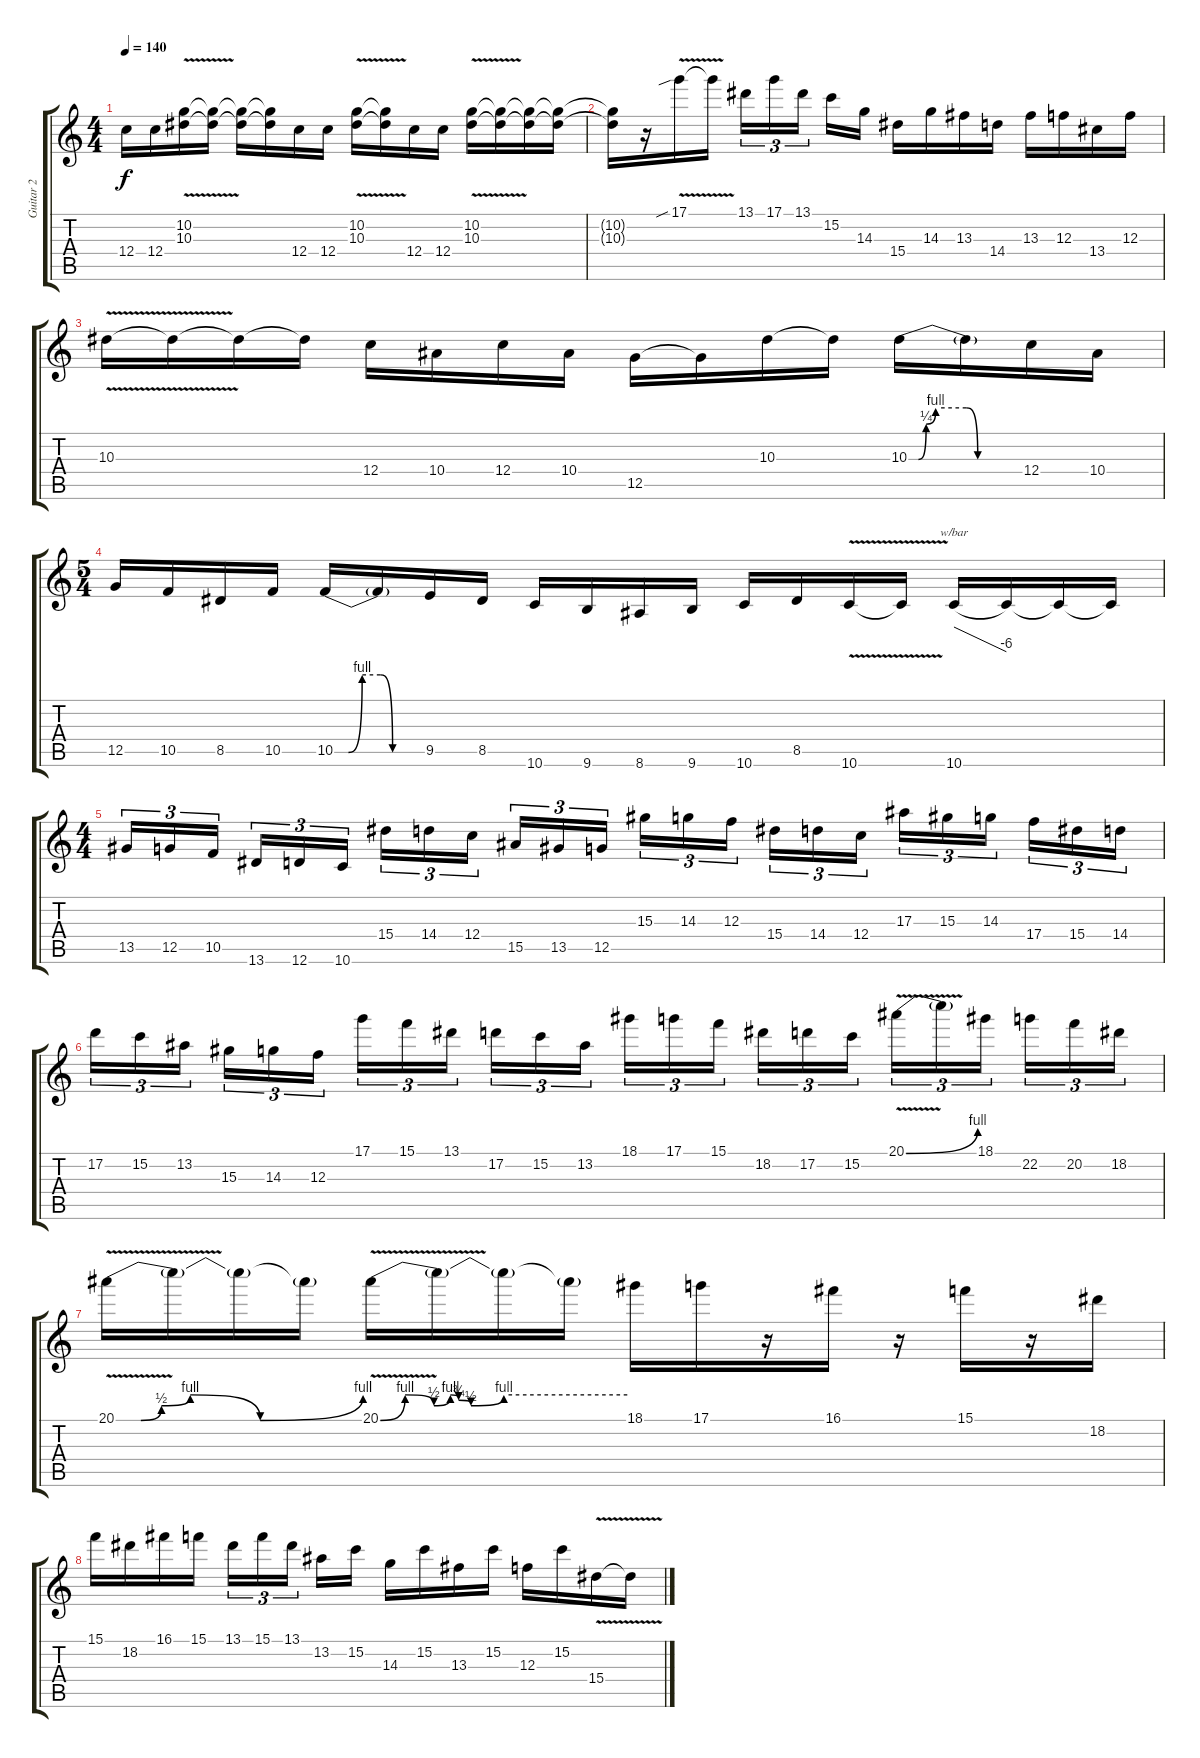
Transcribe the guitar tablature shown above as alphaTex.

\track ("Guitar 2" "Guitar 2") {instrument distortionguitar}
\staff {score tabs}
\tuning (D4 A3 F3 C3 G2 D2) {hide}
\ts (4 4)
\tempo 140
\clef g2
\ks c
12.4.16{dy f} 12.4.16 (10.2{v} 10.3{v}).16 (10.2{t} 10.3{t}).16 (10.2{t} 10.3{t}).16 (10.2{t} 10.3{t}).16 12.4.16 12.4.16 (10.2{v} 10.3{v}).16 (10.2{t} 10.3{t}).16 12.4.16 12.4.16 (10.2{v} 10.3{v}).16 (10.2{t} 10.3{t}).16 (10.2{t} 10.3{t}).16 (10.2{t} 10.3{t}).16 |
(10.2{t} 10.3{t}).16 r.16 17.1{v sib}.16 17.1{t}.16 13.1.16{tu (3 2)} 17.1.16{tu (3 2)} 13.1.16{tu (3 2)} 15.2.16 14.3.16 15.4.16 14.3.16 13.3.16 14.4.16 13.3.16 12.3.16 13.4.16 12.3.16 |
10.3{v}.16 10.3{t}.16 10.3{t}.16 10.3{t}.16 12.4.16 10.4.16 12.4.16 10.4.16 12.5.16 12.5{t}.16 10.3.16 10.3{t}.16 10.3{be (custom 0 0 3 0 5 0 9 1 14 4 30 4 36 0 40 0 53 0 57 0 60 0)}.16 10.3{t}.16 12.4.16 10.4.16 |
\ts (5 4)
12.5.16 10.5.16 8.5.16 10.5.16 10.5{be (custom 0 0 9 0 18 4 30 4 38 0 48 0 60 0)}.16 10.5{t}.16 9.5.16 8.5.16 10.6.16 9.6.16 8.6.16 9.6.16 10.6.16 8.5.16 10.6{v}.16 10.6{t}.16 10.6.16{tbe (dive default 0 0 60 -24)} 10.6{t}.16 10.6{t}.16 10.6{t}.16 |
\ts (4 4)
13.5.16{tu (3 2)} 12.5.16{tu (3 2)} 10.5.16{tu (3 2)} 13.6.16{tu (3 2)} 12.6.16{tu (3 2)} 10.6.16{tu (3 2)} 15.4.16{tu (3 2)} 14.4.16{tu (3 2)} 12.4.16{tu (3 2)} 15.5.16{tu (3 2)} 13.5.16{tu (3 2)} 12.5.16{tu (3 2)} 15.3.16{tu (3 2)} 14.3.16{tu (3 2)} 12.3.16{tu (3 2)} 15.4.16{tu (3 2)} 14.4.16{tu (3 2)} 12.4.16{tu (3 2)} 17.3.16{tu (3 2)} 15.3.16{tu (3 2)} 14.3.16{tu (3 2)} 17.4.16{tu (3 2)} 15.4.16{tu (3 2)} 14.4.16{tu (3 2)} |
17.2.16{tu (3 2)} 15.2.16{tu (3 2)} 13.2.16{tu (3 2)} 15.3.16{tu (3 2)} 14.3.16{tu (3 2)} 12.3.16{tu (3 2)} 17.1.16{tu (3 2)} 15.1.16{tu (3 2)} 13.1.16{tu (3 2)} 17.2.16{tu (3 2)} 15.2.16{tu (3 2)} 13.2.16{tu (3 2)} 18.1.16{tu (3 2)} 17.1.16{tu (3 2)} 15.1.16{tu (3 2)} 18.2.16{tu (3 2)} 17.2.16{tu (3 2)} 15.2.16{tu (3 2)} 20.1{be (bend 0 0 60 4) v}.16{tu (3 2)} 20.1{t}.16{tu (3 2)} 18.1.16{tu (3 2)} 22.2.16{tu (3 2)} 20.2.16{tu (3 2)} 18.2.16{tu (3 2)} |
20.1{be (custom 0 0 6 0 11 2 18 4 35 0 60 4) v}.16 20.1{t}.16 20.1{t}.16 20.1{t}.16 20.1{be (custom 0 0 6 4 13 2 17 4 19 3 22 2 30 4 60 4) v}.16 20.1{t}.16 20.1{t}.16 20.1{t}.16 18.1.16 17.1.16 r.16 16.1.16 r.16 15.1.16 r.16 18.2.16 |
15.1.16 18.2.16 16.1.16 15.1.16 13.1.16{tu (3 2)} 15.1.16{tu (3 2)} 13.1.16{tu (3 2)} 13.2.16 15.2.16 14.3.16 15.2.16 13.3.16 15.2.16 12.3.16 15.2.16 15.4{v}.16 15.4{t}.16
